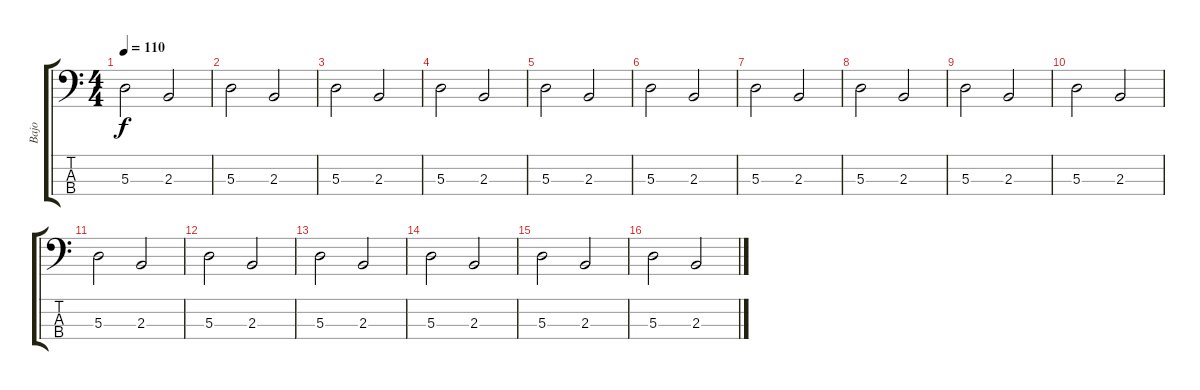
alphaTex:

\track ("Bajo" "Bajo") {instrument acousticbass}
\staff {score tabs}
\tuning (G2 D2 A1 E1) {hide}
\ts (4 4)
\tempo 110
\clef f4
\ks c
5.3.2{dy f} 2.3.2 |
5.3.2 2.3.2 |
5.3.2 2.3.2 |
5.3.2 2.3.2 |
5.3.2 2.3.2 |
5.3.2 2.3.2 |
5.3.2 2.3.2 |
5.3.2 2.3.2 |
5.3.2 2.3.2 |
5.3.2 2.3.2 |
5.3.2 2.3.2 |
5.3.2 2.3.2 |
5.3.2 2.3.2 |
5.3.2 2.3.2 |
5.3.2 2.3.2 |
5.3.2 2.3.2
